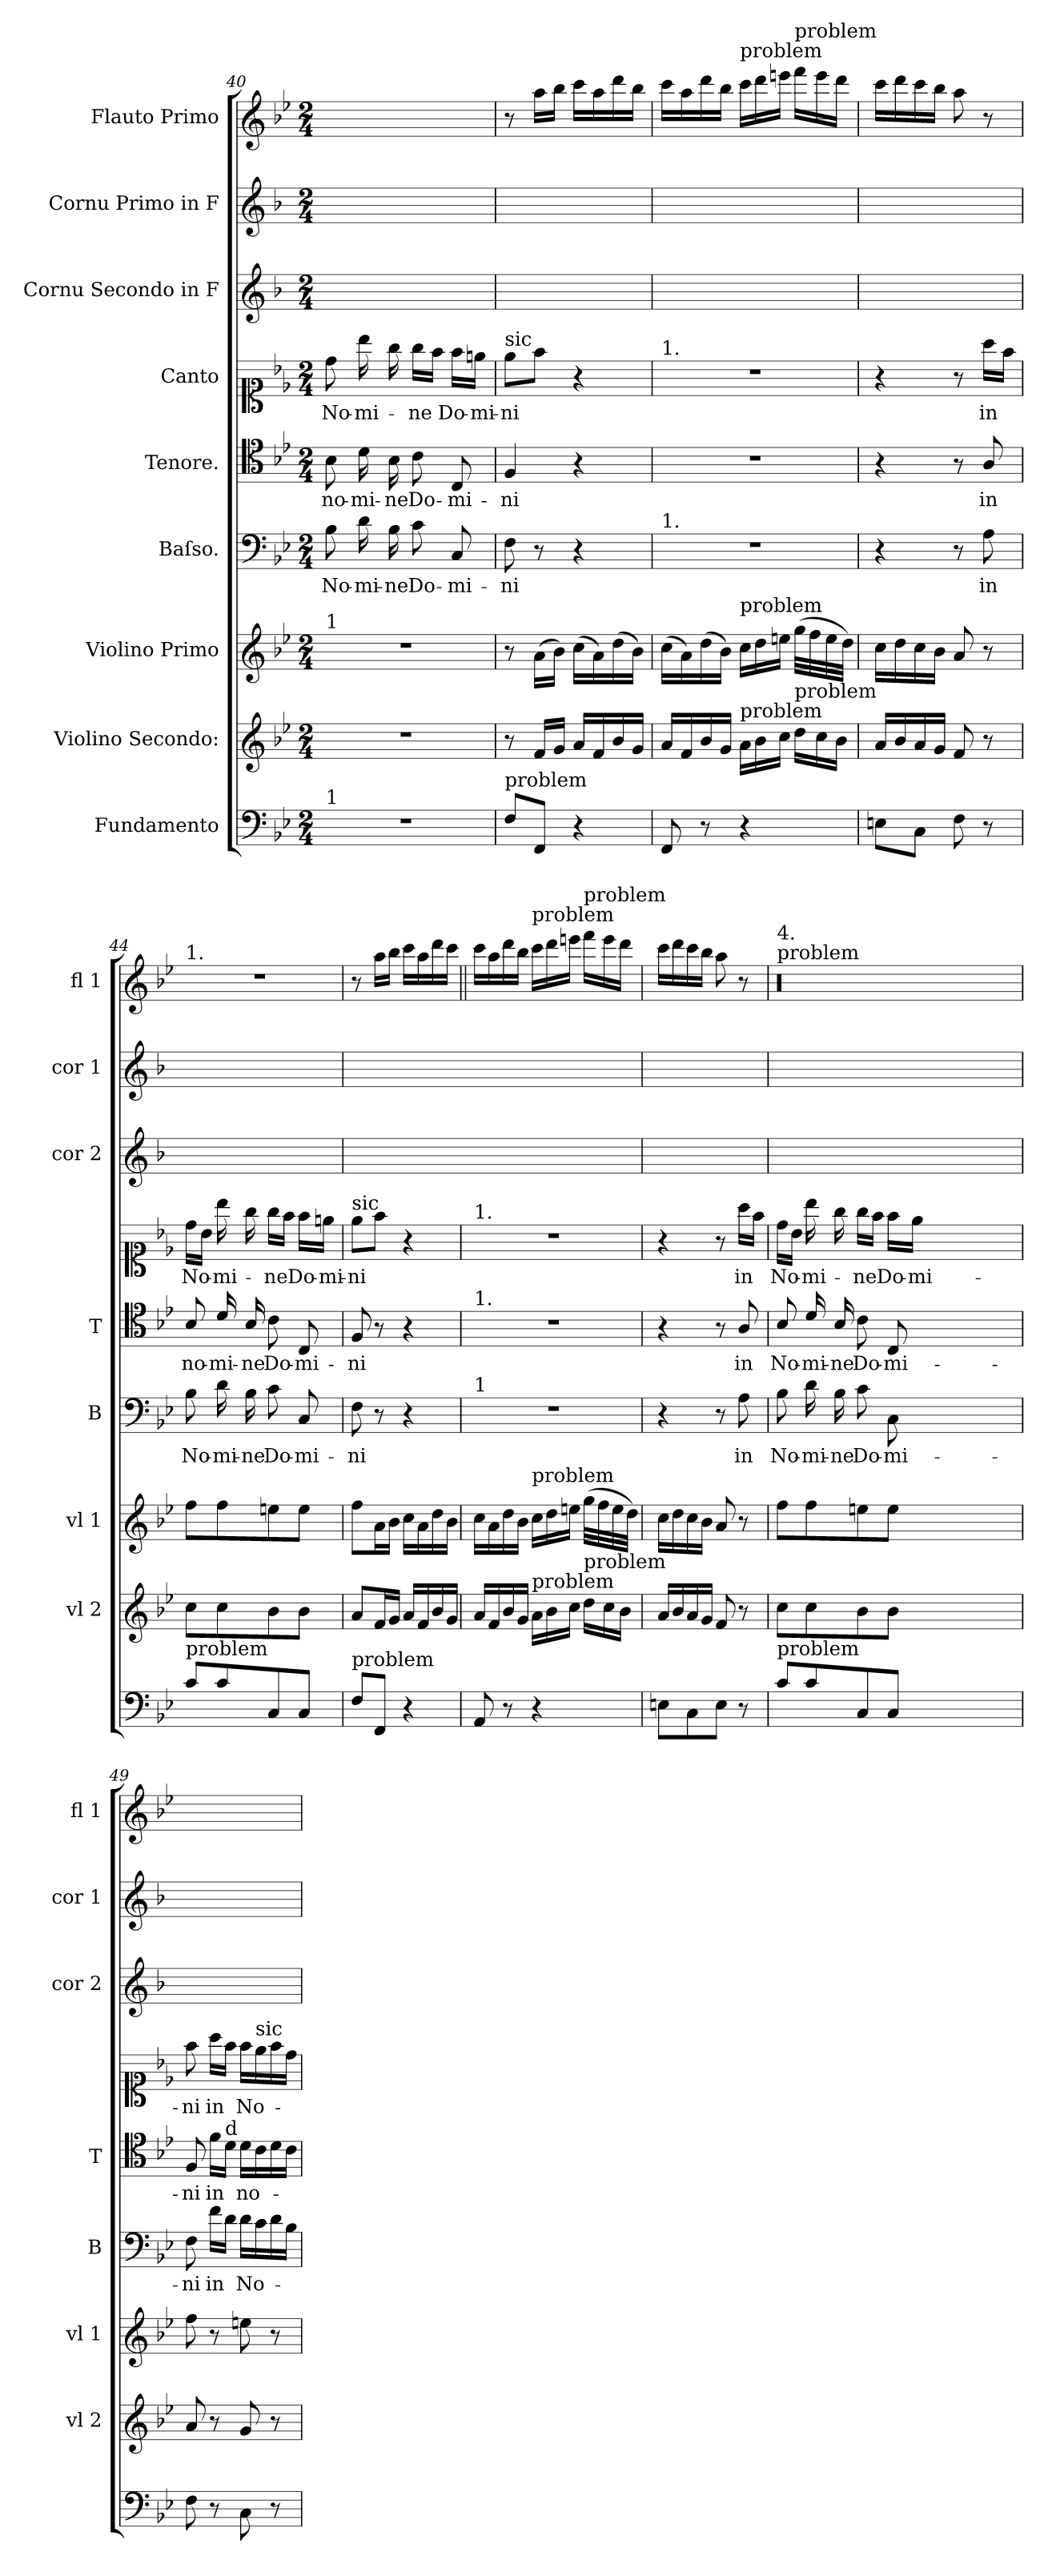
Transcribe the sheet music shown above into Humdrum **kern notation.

**kern	**kern	**kern	**kern	**text	**kern	**text	**kern	**text	**kern	**kern	**kern
*part9	*part8	*part7	*part6	*part6	*part5	*part5	*part4	*part4	*part3	*part2	*part1
*staff9	*staff8	*staff7	*staff6	*staff6	*staff5	*staff5	*staff4	*staff4	*staff3	*staff2	*staff1
*I"Fundamento	*I"Violino Secondo:	*I"Violino Primo	*I"Baſso.	*	*I"Tenore.	*	*I"Canto	*	*I"Cornu Secondo in F	*I"Cornu Primo in F	*I"Flauto Primo
*	*I'vl 2	*I'vl 1	*I'B	*	*I'T	*	*	*	*I'cor 2	*I'cor 1	*I'fl 1
*clefF4	*clefG2	*clefG2	*clefF4	*	*clefC4	*	*clefC1	*	*clefG2	*clefG2	*clefG2
*	*	*	*	*	*	*	*	*	*ITrd4c7	*ITrd4c7	*
*k[b-e-]	*k[b-e-]	*k[b-e-]	*k[b-e-]	*	*k[b-e-]	*	*k[b-e-]	*	*k[b-e-]	*k[b-e-]	*k[b-e-]
*M2/4	*M2/4	*M2/4	*M2/4	*	*M2/4	*	*M2/4	*	*M2/4	*M2/4	*M2/4
=40	=40	=40	=40	=40	=40	=40	=40	=40	=40	=40	=40
!	!	!LO:TX:a:t=1	!	!	!	!	!	!	!	!	!
!LO:TX:a:t=1	!	!	!	!	!	!	!	!	!	!	!
2r	2r	2r	8B-\	No-	8B-\	no-	8dd\	No-	2ryy	2ryy	2ryy
.	.	.	16d\	-mi-	16d\	-mi-	16bb-\	-mi-	.	.	.
.	.	.	16B-\	-ne	16B-\	-ne	16gg\	.	.	.	.
.	.	.	8c\	Do-	8c\	Do-	16gg\LL	-ne	.	.	.
.	.	.	.	.	.	.	16ff\JJ	.	.	.	.
.	.	.	8C/	-mi-	8C/	-mi-	16ff\LL	Do-	.	.	.
.	.	.	.	.	.	.	16een\JJ	-mi-	.	.	.
=41	=41	=41	=41	=41	=41	=41	=41	=41	=41	=41	=41
!	!	!	!	!	!	!	!LO:TX:a:t=sic	!	!	!	!
!LO:TX:a:t=problem	!	!	!	!	!	!	!	!	!	!	!
8F\L	8r	8r	8F\	-ni	4F/	-ni	8ee-\L	-ni	2ryy	2ryy	8r
8FF/J	16f/LL	(16a\LL	8r	.	.	.	8ff\J	.	.	.	16aa\LL
.	16g/JJ	16b-\JJ)	.	.	.	.	.	.	.	.	16bb-\JJ
4r	16a/LL	(16cc\LL	4r	.	4r	.	4r	.	.	.	16ccc\LL
.	16f/	16a\)	.	.	.	.	.	.	.	.	16aa\
.	16b-/	(16dd\	.	.	.	.	.	.	.	.	16ddd\
.	16g/JJ	16b-\JJ)	.	.	.	.	.	.	.	.	16bb-\JJ
=42	=42	=42	=42	=42	=42	=42	=42	=42	=42	=42	=42
!	!	!	!	!	!	!	!LO:TX:a:t=1.	!	!	!	!
!	!	!	!LO:TX:a:t=1.	!	!	!	!	!	!	!	!
8FF/	16a/LL	(16cc\LL	2r	.	2r	.	2r	.	2ryy	2ryy	16ccc\LL
.	16f/	16a\)	.	.	.	.	.	.	.	.	16aa\
8r	16b-/	(16dd\	.	.	.	.	.	.	.	.	16ddd\
.	16g/JJ	16b-\JJ)	.	.	.	.	.	.	.	.	16bb-\JJ
*	*Xtuplet	*Xtuplet	*	*	*	*	*	*	*	*	*Xtuplet
!	!	!	!	!	!	!	!	!	!	!	!LO:TX:a:t=problem
!	!	!LO:TX:a:t=problem	!	!	!	!	!	!	!	!	!
!	!LO:TX:a:t=problem	!	!	!	!	!	!	!	!	!	!
4r	24a\LL	24cc\LL	.	.	.	.	.	.	.	.	24ccc\LL
.	24b-\	24dd\	.	.	.	.	.	.	.	.	24ddd\
.	24cc\JJ	24een\JJ	.	.	.	.	.	.	.	.	24eeen\JJ
!	!	!	!	!	!	!	!	!	!	!	!LO:TX:a:t=problem
!	!LO:TX:a:t=problem	!	!	!	!	!	!	!	!	!	!
.	24dd\LL	(32gg\LLL	.	.	.	.	.	.	.	.	24fff\LL
.	.	32ff\	.	.	.	.	.	.	.	.	.
.	24cc\	.	.	.	.	.	.	.	.	.	24eee\
.	.	32ee\	.	.	.	.	.	.	.	.	.
.	24b-\JJ	.	.	.	.	.	.	.	.	.	24ddd\JJ
.	.	32dd\JJJ)	.	.	.	.	.	.	.	.	.
=43	=43	=43	=43	=43	=43	=43	=43	=43	=43	=43	=43
8En\L	16a/LL	16cc\LL	4r	.	4r	.	4r	.	2ryy	2ryy	16ccc\LL
.	16b-/	16dd\	.	.	.	.	.	.	.	.	16ddd\
8C\J	16a/	16cc\	.	.	.	.	.	.	.	.	16ccc\
.	16g/JJ	16b-\JJ	.	.	.	.	.	.	.	.	16bb-\JJ
8F\	8f/	8a/	8r	.	8r	.	8r	.	.	.	8aa\
8r	8r	8r	8A\	in	8A/	in	16aa\LL	in	.	.	8r
.	.	.	.	.	.	.	16ff\JJ	.	.	.	.
=44	=44	=44	=44	=44	=44	=44	=44	=44	=44	=44	=44
!	!	!	!	!	!	!	!	!	!	!	!LO:TX:a:t=1.
!LO:TX:a:t=problem	!	!	!	!	!	!	!	!	!	!	!
8c\L	8cc\L	8ff\L	8B-\	No-	8B-/	no-	16dd\LL	No-	2ryy	2ryy	2r
.	.	.	.	.	.	.	16b-\JJ	.	.	.	.
8c\	8cc\	8ff\	16d\	-mi-	16d/	-mi-	16bb-\	-mi-	.	.	.
.	.	.	16B-\	-ne	16B-/	-ne	16gg\	.	.	.	.
8C/	8b-\	8een\	8c\	Do-	8c\	Do-	16gg\LL	-ne	.	.	.
.	.	.	.	.	.	.	16ff\JJ	.	.	.	.
8C/J	8b-\J	8ee\J	8C/	-mi-	8C/	-mi-	16ff\LL	Do-	.	.	.
.	.	.	.	.	.	.	16een\JJ	-mi-	.	.	.
=45	=45	=45	=45	=45	=45	=45	=45	=45	=45	=45	=45
!	!	!	!	!	!	!	!LO:TX:a:t=sic	!	!	!	!
!LO:TX:a:t=problem	!	!	!	!	!	!	!	!	!	!	!
8F\L	8a/L	8ff\L	8F\	-ni	8F/	-ni	8ee-\L	-ni	2ryy	2ryy	8r
8FF/J	16f/L	16a\L	8r	.	8r	.	8ff\J	.	.	.	16aa\LL
.	16g/JJ	16b-\JJ	.	.	.	.	.	.	.	.	16bb-\JJ
4r	16a/LL	16cc\LL	4r	.	4r	.	4r	.	.	.	16ccc\LL
.	16f/	16a\	.	.	.	.	.	.	.	.	16aa\
.	16b-/	16dd\	.	.	.	.	.	.	.	.	16ddd\
.	16g/JJ	16b-\JJ	.	.	.	.	.	.	.	.	16ccc\JJ
=46	=46	=46	=46	=46||	=46	=46||	=46	=46||	=46	=46	=46||
!	!	!	!	!	!	!	!LO:TX:a:t=1.	!	!	!	!
!	!	!	!	!	!LO:TX:a:t=1.	!	!	!	!	!	!
!	!	!	!LO:TX:a:t=1	!	!	!	!	!	!	!	!
8AA/	16a/LL	16cc\LL	2r	.	2r	.	2r	.	2ryy	2ryy	16ccc\LL
.	16f/	16a\	.	.	.	.	.	.	.	.	16aa\
8r	16b-/	16dd\	.	.	.	.	.	.	.	.	16ddd\
.	16g/JJ	16b-\JJ	.	.	.	.	.	.	.	.	16bb-\JJ
!	!	!	!	!	!	!	!	!	!	!	!LO:TX:a:t=problem
!	!	!LO:TX:a:t=problem	!	!	!	!	!	!	!	!	!
!	!LO:TX:a:t=problem	!	!	!	!	!	!	!	!	!	!
4r	24a\LL	24cc\LL	.	.	.	.	.	.	.	.	24ccc\LL
.	24b-\	24dd\	.	.	.	.	.	.	.	.	24ddd\
.	24cc\JJ	24een\JJ	.	.	.	.	.	.	.	.	24eeen\JJ
!	!	!	!	!	!	!	!	!	!	!	!LO:TX:a:t=problem
!	!LO:TX:a:t=problem	!	!	!	!	!	!	!	!	!	!
.	24dd\LL	(32gg\LLL	.	.	.	.	.	.	.	.	24fff\LL
.	.	32ff\	.	.	.	.	.	.	.	.	.
.	24cc\	.	.	.	.	.	.	.	.	.	24eee\
.	.	32ee\	.	.	.	.	.	.	.	.	.
.	24b-\JJ	.	.	.	.	.	.	.	.	.	24ddd\JJ
.	.	32dd\JJJ)	.	.	.	.	.	.	.	.	.
=47	=47	=47	=47	=47	=47	=47	=47	=47	=47	=47	=47
8En\L	16a/LL	16cc\LL	4r	.	4r	.	4r	.	2ryy	2ryy	16ccc\LL
.	16b-/	16dd\	.	.	.	.	.	.	.	.	16ddd\
8C\	16a/	16cc\	.	.	.	.	.	.	.	.	16ccc\
.	16g/JJ	16b-\JJ	.	.	.	.	.	.	.	.	16bb-\JJ
8E\J	8f/	8a/	8r	.	8r	.	8r	.	.	.	8aa\
8r	8r	8r	8A\	in	8A/	in	16aa\LL	in	.	.	8r
.	.	.	.	.	.	.	16ff\JJ	.	.	.	.
=48	=48	=48	=48	=48	=48	=48	=48	=48	=48	=48	=48
!	!	!	!	!	!	!	!	!	!	!	!LO:TX:a:t=problem
!	!	!	!	!	!	!	!	!	!	!	!LO:TX:a:t=4.
!LO:TX:a:t=problem	!	!	!	!	!	!	!	!	!	!	!
!	!	!	!	!	!	!	!	!	!	!	!LO:N:vis=00
8c\L	8cc\L	8ff\L	8B-\	No-	8B-/	No-	16dd\LL	No-	2ryy	2ryy	0r
.	.	.	.	.	.	.	16b-\JJ	.	.	.	.
8c\	8cc\	8ff\	16d\	-mi-	16d/	-mi-	16bb-\	-mi-	.	.	.
.	.	.	16B-\	-ne	16B-/	-ne	16gg\	.	.	.	.
8C/	8b-\	8een\	8c\	Do-	8c\	Do-	16gg\LL	-ne	.	.	.
.	.	.	.	.	.	.	16ff\JJ	.	.	.	.
8C/J	8b-\J	8ee\J	8C\	-mi-	8C/	-mi-	16ff\LL	Do-	.	.	.
.	.	.	.	.	.	.	16ee-\JJ	-mi-	.	.	.
1.ryy	1.ryy	1.ryy	1.ryy	.	1.ryy	.	1.ryy	.	1.ryy	1.ryy	.
=49	=49	=49	=49	=49	=49	=49	=49	=49	=49	=49	=49
8F\	8a/	8ff\	8F\	-ni	8F/	-ni	8ff\	-ni	2ryy	2ryy	2ryy
8r	8r	8r	16f\LL	in	16f\LL	in	16aa\LL	in	.	.	.
!	!	!	!	!	!LO:TX:a:t=d	!	!	!	!	!	!
.	.	.	16d\JJ	.	16d\JJ	.	16ff\JJ	.	.	.	.
8C\	8g/	8een\	16d\LL	No-	16d\LL	no-	16ff\LL	No-	.	.	.
!	!	!	!	!	!	!	!LO:TX:a:t=sic	!	!	!	!
.	.	.	16c\	.	16c\	.	16ee-\	.	.	.	.
8r	8r	8r	16d\	.	16d\	.	16ff\	.	.	.	.
.	.	.	16B-\JJ	.	16c\JJ	.	16dd\JJ	.	.	.	.
=	=	=	=	=	=	=	=	=	=	=	=
*-	*-	*-	*-	*-	*-	*-	*-	*-	*-	*-	*-
